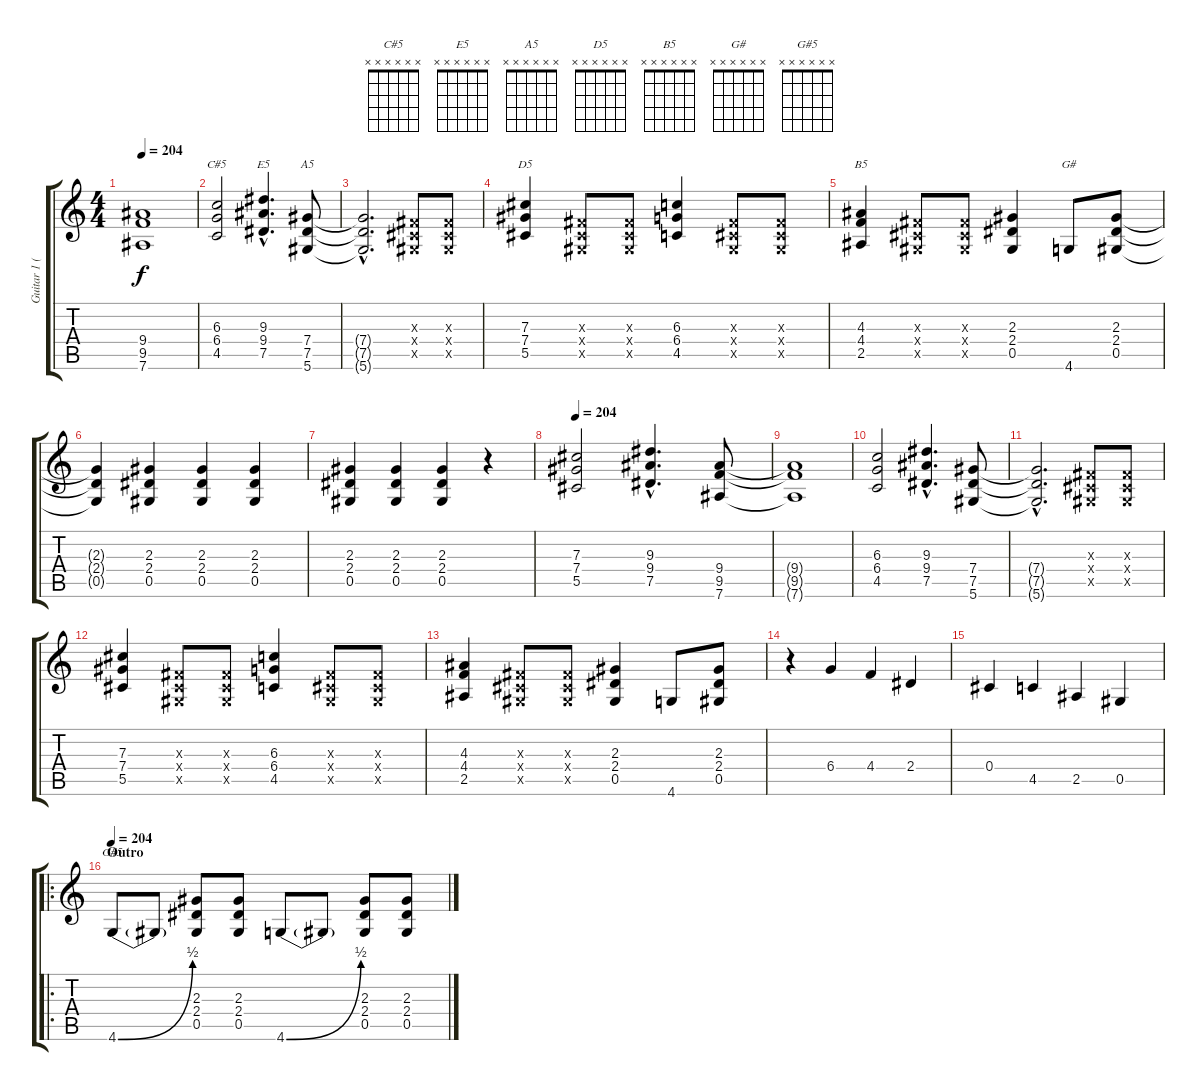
\track ("Guitar 1 (Slash)" "Guitar 1 (") {instrument overdrivenguitar}
\staff {score tabs}
\tuning (Eb4 Bb3 Gb3 Db3 Ab2 Eb2) {hide}
\chord ("C#5" x x x x x x) {firstfret 0}
\chord ("E5" x x x x x x) {firstfret 0}
\chord ("A5" x x x x x x) {firstfret 0}
\chord ("D5" x x x x x x) {firstfret 0}
\chord ("B5" x x x x x x) {firstfret 0}
\chord ("G#" x x x x x x) {firstfret 0}
\chord ("G#5" x x x x x x) {firstfret 0}
\ts (4 4)
\tempo 204
\clef g2
\ks c
(9.4{t} 9.5{t} 7.6{t}).1{dy f} |
(6.3 6.4 4.5).2{ch "C#5"} (9.3{hac} 9.4{hac} 7.5{hac}).4{d ch "E5"} (7.4 7.5 5.6).8{ch "A5"} |
(7.4{hac t} 7.5{hac t} 5.6{hac t}).2{d} (0.3{x} 0.4{x} 0.5{x}).8 (0.3{x} 0.4{x} 0.5{x}).8 |
(7.3 7.4 5.5).4{ch "D5"} (0.3{x} 0.4{x} 0.5{x}).8 (0.3{x} 0.4{x} 0.5{x}).8 (6.3 6.4 4.5).4 (0.3{x} 0.4{x} 0.5{x}).8 (0.3{x} 0.4{x} 0.5{x}).8 |
(4.3 4.4 2.5).4{ch "B5"} (0.3{x} 0.4{x} 0.5{x}).8 (0.3{x} 0.4{x} 0.5{x}).8 (2.3 2.4 0.5).4 4.6.8{ch "G#"} (2.3 2.4 0.5).8 |
(2.3{t} 2.4{t} 0.5{t}).4 (2.3 2.4 0.5).4 (2.3 2.4 0.5).4 (2.3 2.4 0.5).4 |
(2.3 2.4 0.5).4 (2.3 2.4 0.5).4 (2.3 2.4 0.5).4 r.4 |
\tempo 204
(7.3 7.4 5.5).2 (9.3{hac} 9.4{hac} 7.5{hac}).4{d} (9.4 9.5 7.6).8 |
(9.4{t} 9.5{t} 7.6{t}).1 |
(6.3 6.4 4.5).2 (9.3{hac} 9.4{hac} 7.5{hac}).4{d} (7.4 7.5 5.6).8 |
(7.4{hac t} 7.5{hac t} 5.6{hac t}).2{d} (0.3{x} 0.4{x} 0.5{x}).8 (0.3{x} 0.4{x} 0.5{x}).8 |
(7.3 7.4 5.5).4 (0.3{x} 0.4{x} 0.5{x}).8 (0.3{x} 0.4{x} 0.5{x}).8 (6.3 6.4 4.5).4 (0.3{x} 0.4{x} 0.5{x}).8 (0.3{x} 0.4{x} 0.5{x}).8 |
(4.3 4.4 2.5).4 (0.3{x} 0.4{x} 0.5{x}).8 (0.3{x} 0.4{x} 0.5{x}).8 (2.3 2.4 0.5).4 4.6.8 (2.3 2.4 0.5).8 |
r.4 6.4.4 4.4.4 2.4.4 |
0.4.4 4.5.4 2.5.4 0.5.4 |
\ro
\section ("" "Outro")
\tempo 204
4.6{be (bend 0 0 60 2)}.8{ch "G#5"} 4.6{t}.8 (2.3 2.4 0.5).8 (2.3 2.4 0.5).8 4.6{be (bend 0 0 60 2)}.8 4.6{t}.8 (2.3 2.4 0.5).8 (2.3 2.4 0.5).8
